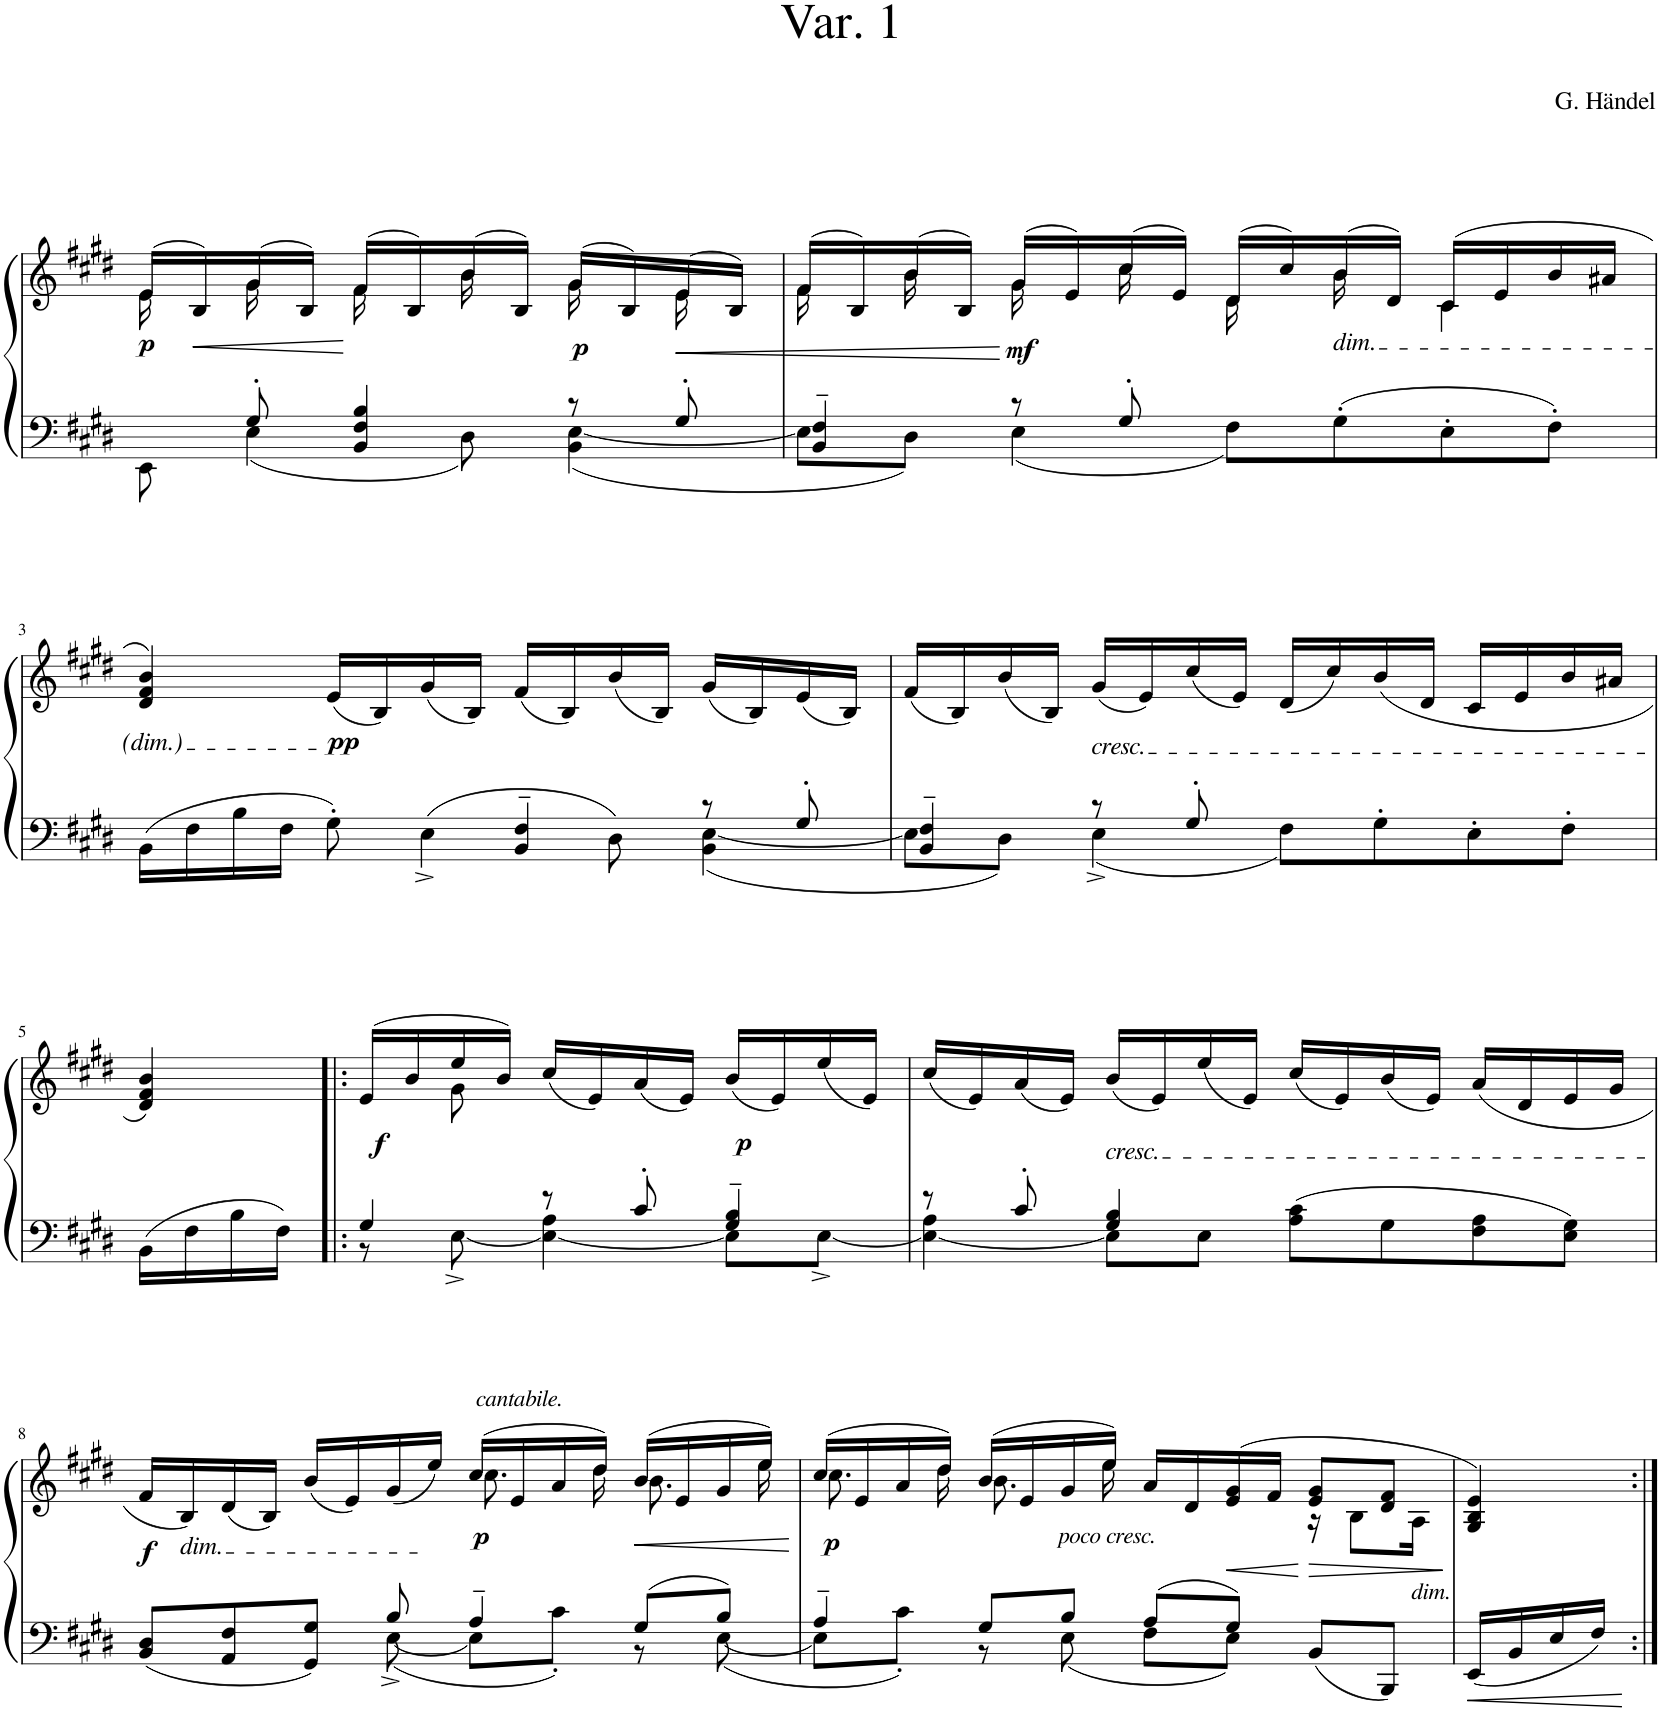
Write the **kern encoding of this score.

**kern	**kern	**dynam
*part1	*part1	*part1
*staff2	*staff1	*staff1/2
*I"Piano	*	*
*I'Pno.	*	*
*clefF4	*clefG2	*
*k[f#c#g#d#]	*k[f#c#g#d#]	*
=1	=1	=1
*^	*^	*
!	!	!	!	!LO:DY:b
8ryy	8EE\	(16e/LL	16e\	p
!	!	!	!	!LO:HP:b
.	.	16B/)	16ryy	<
8G#'/	4E\	(16g#/	16g#\	.
.	.	16B/JJ)	16ryy	.
4BB/ 4F#/ 4B/	.	(16f#/LL	16f#\	[
.	.	16B/)	16ryy	.
.	8D#\	(16b/	16b\	.
.	.	16B/JJ)	16ryy	.
!	!	!	!	!LO:DY:b
8r	4BB\ [4E\	(16g#/LL	16g#\	p
.	.	16B/)	16ryy	.
!	!	!	!	!LO:HP:b
8G#'/	.	(16e/	16e\	<
.	.	16B/JJ)	16ryy	.
=2	=2	=2	=2	=2
4BB/~ 4F#/~	8E\L]	(16f#/LL	16f#\	.
.	.	16B/)	16ryy	.
.	8D#\J	(16b/	16b\	.
.	.	16B/JJ)	16ryy	.
!	!	!	!	!LO:DY:n=1:b
8r	4E\	(16g#/LL	16g#\	[ mf
.	.	16e/)	16ryy	.
8G#'/	.	(16cc#/	16cc#\	.
.	.	16e/JJ)	16ryy	.
8F#\L	2ryy	(16d#/LL	16d#\	.
.	.	16cc#/)	16ryy	.
!	!	!LO:TX:b:i:t=dim.	!	!
8G#'>\	.	(16b/	16b\	.
.	.	16d#/JJ)	16ryy	.
8E'>\	.	(16c#/LL	4c#\	.
.	.	16e/	.	.
8F#'>\J	.	16b/	.	.
.	.	16a#X/JJ	.	.
*	*	*v	*v	*
!!LO:LB:g=z
=3	=3	=3	=3
16BB\LL	2ryy	4d#/ 4f#/ 4b/)	.
16F#\	.	.	.
16B\	.	.	.
16F#\JJ	.	.	.
!	!	!	!LO:DY:b
8G#'>\	.	(16e/LL	pp
.	.	16B/)	.
4E^\	.	(16g#/	.
.	.	16B/JJ)	.
.	4BB/~ 4F#/~	(16f#/LL	.
.	.	16B/)	.
8D#\	.	(16b/	.
.	.	16B/JJ)	.
8r	4BB\ [4E\	(16g#/LL	.
.	.	16B/)	.
8G#'/	.	(16e/	.
.	.	16B/JJ)	.
=4	=4	=4	=4
4BB/~ 4F#/~	8E\L]	(16f#/LL	.
.	.	16B/)	.
.	8D#\J	(16b/	.
.	.	16B/JJ)	.
!	!	!LO:TX:b:i:t=cresc.	!
8r	4E^\	(16g#/LL	.
.	.	16e/)	.
8G#'/	.	(16cc#/	.
.	.	16e/JJ)	.
8F#\L	2ryy	(16d#/LL	.
.	.	16cc#/)	.
8G#'>\	.	(16b/	.
.	.	16d#/JJ	.
8E'>\	.	16c#/LL	.
.	.	16e/	.
8F#'>\J	.	16b/	.
.	.	16a#X/JJ	.
*v	*v	*	*
!!LO:LB:g=z
=5	=5	=5
16BB\LL	4d#/ 4f#/ 4b/)	.
16F#\	.	.
16B\	.	.
16F#\JJ	.	.
=6!|:	=6!|:	=6!|:
*^	*^	*
!	!	!	!	!LO:DY:b
4G#/	8r	(16e/LL	8ryy	f
.	.	16b/	.	.
.	[8E^\	16ee/	8g#\	.
.	.	16b/JJ)	.	.
8r	4E\_ 4A\	(16cc#/LL	2ryy	.
.	.	16e/)	.	.
8c#'/	.	(16a/	.	.
.	.	16e/JJ)	.	.
!	!	!	!	!LO:DY:b
4G#/~ 4B/~	8E\L]	(16b/LL	.	p
.	.	16e/)	.	.
.	[8E^\J	(16ee/	.	.
.	.	16e/JJ)	.	.
*	*	*v	*v	*
=7	=7	=7	=7
8r	4E\_ 4A\	(16cc#/LL	.
.	.	16e/)	.
8c#'/	.	(16a/	.
.	.	16e/JJ)	.
!	!	!LO:TX:b:i:t=cresc.	!
4G#/ 4B/	8E\L]	(16b/LL	.
.	.	16e/)	.
.	8E\J	(16ee/	.
.	.	16e/JJ)	.
8A\ 8c#\L	2ryy	(16cc#/LL	.
.	.	16e/)	.
8G#\	.	(16b/	.
.	.	16e/JJ)	.
8F#\ 8A\	.	(16a/LL	.
.	.	16d#/	.
8E\ 8G#\J	.	16e/	.
.	.	16g#/JJ	.
!!LO:LB:g=z
=8	=8	=8	=8
*	*	*^	*
!	!	!	!	!LO:DY:b
8BB/ 8D#/L	4.ryy	16f#/LL	2ryy	f
!	!	!LO:TX:b:i:t=dim.	!	!
.	.	16B/)	.	.
8AA/ 8F#/	.	(16d#/	.	.
.	.	16B/JJ)	.	.
8GG#/ 8G#/J	.	(16b/LL	.	.
.	.	16e/)	.	.
8B/	[8E^\	(16g#/	.	.
.	.	16ee/JJ)	.	.
!	!	!LO:TX:a:i:t=cantabile.	!	!
!	!	!	!	!LO:DY:b
4A~/	8E\L]	(16cc#/LL	8.cc#\	p
.	.	16e/	.	.
.	8c#'\J	16a/	.	.
.	.	16dd#/JJ)	16dd#\	.
!	!	!	!	!LO:HP:b
8G#/L	8r	(16b/LL	8.b\	<
.	.	16e/	.	.
8B/J	[8E\	16g#/	.	.
.	.	16ee/JJ)	16ee\	.
*v	*v	*	*	*
*	*v	*v	*
.	.	[
=9	=9	=9
*^	*^	*
!	!	!	!	!LO:DY:b
4A~/	8E\L]	(16cc#/LL	8.cc#\	p
.	.	16e/	.	.
.	8c#'\J	16a/	.	.
.	.	16dd#/JJ)	16dd#\	.
8G#/L	8r	(16b/LL	8.b\	.
.	.	16e/	.	.
!	!	!LO:TX:b:i:t=poco cresc.	!	!
8B/J	8E\	16g#/	.	.
.	.	16ee/JJ)	16ee\	.
8A/L	8F#\L	16a/LL	4ryy	.
.	.	16d#/	.	.
!	!	!	!	!LO:HP:b
8G#/J	8E\J	(16e/ 16g#/	.	<
.	.	16f#/JJ	.	.
!	!	!	!	!LO:HP:n=1:b
8BB/L	4ryy	8e/ 8g#/L	16r	[ >
!	!	!	!LO:TX:b:i:t=dim.	!
.	.	.	8B\L	.
8BBB/J	.	8d#/ 8f#/J	.	.
.	.	.	16A\Jk	.
*v	*v	*	*	*
*	*v	*v	*
.	.	]
=10	=10	=10
16EE/LL	4G#/ 4B/ 4e/)	.
16BB/	.	.
16E/	.	.
16F#/JJ	.	.
=:|!	=:|!	=:|!
*-	*-	*-
